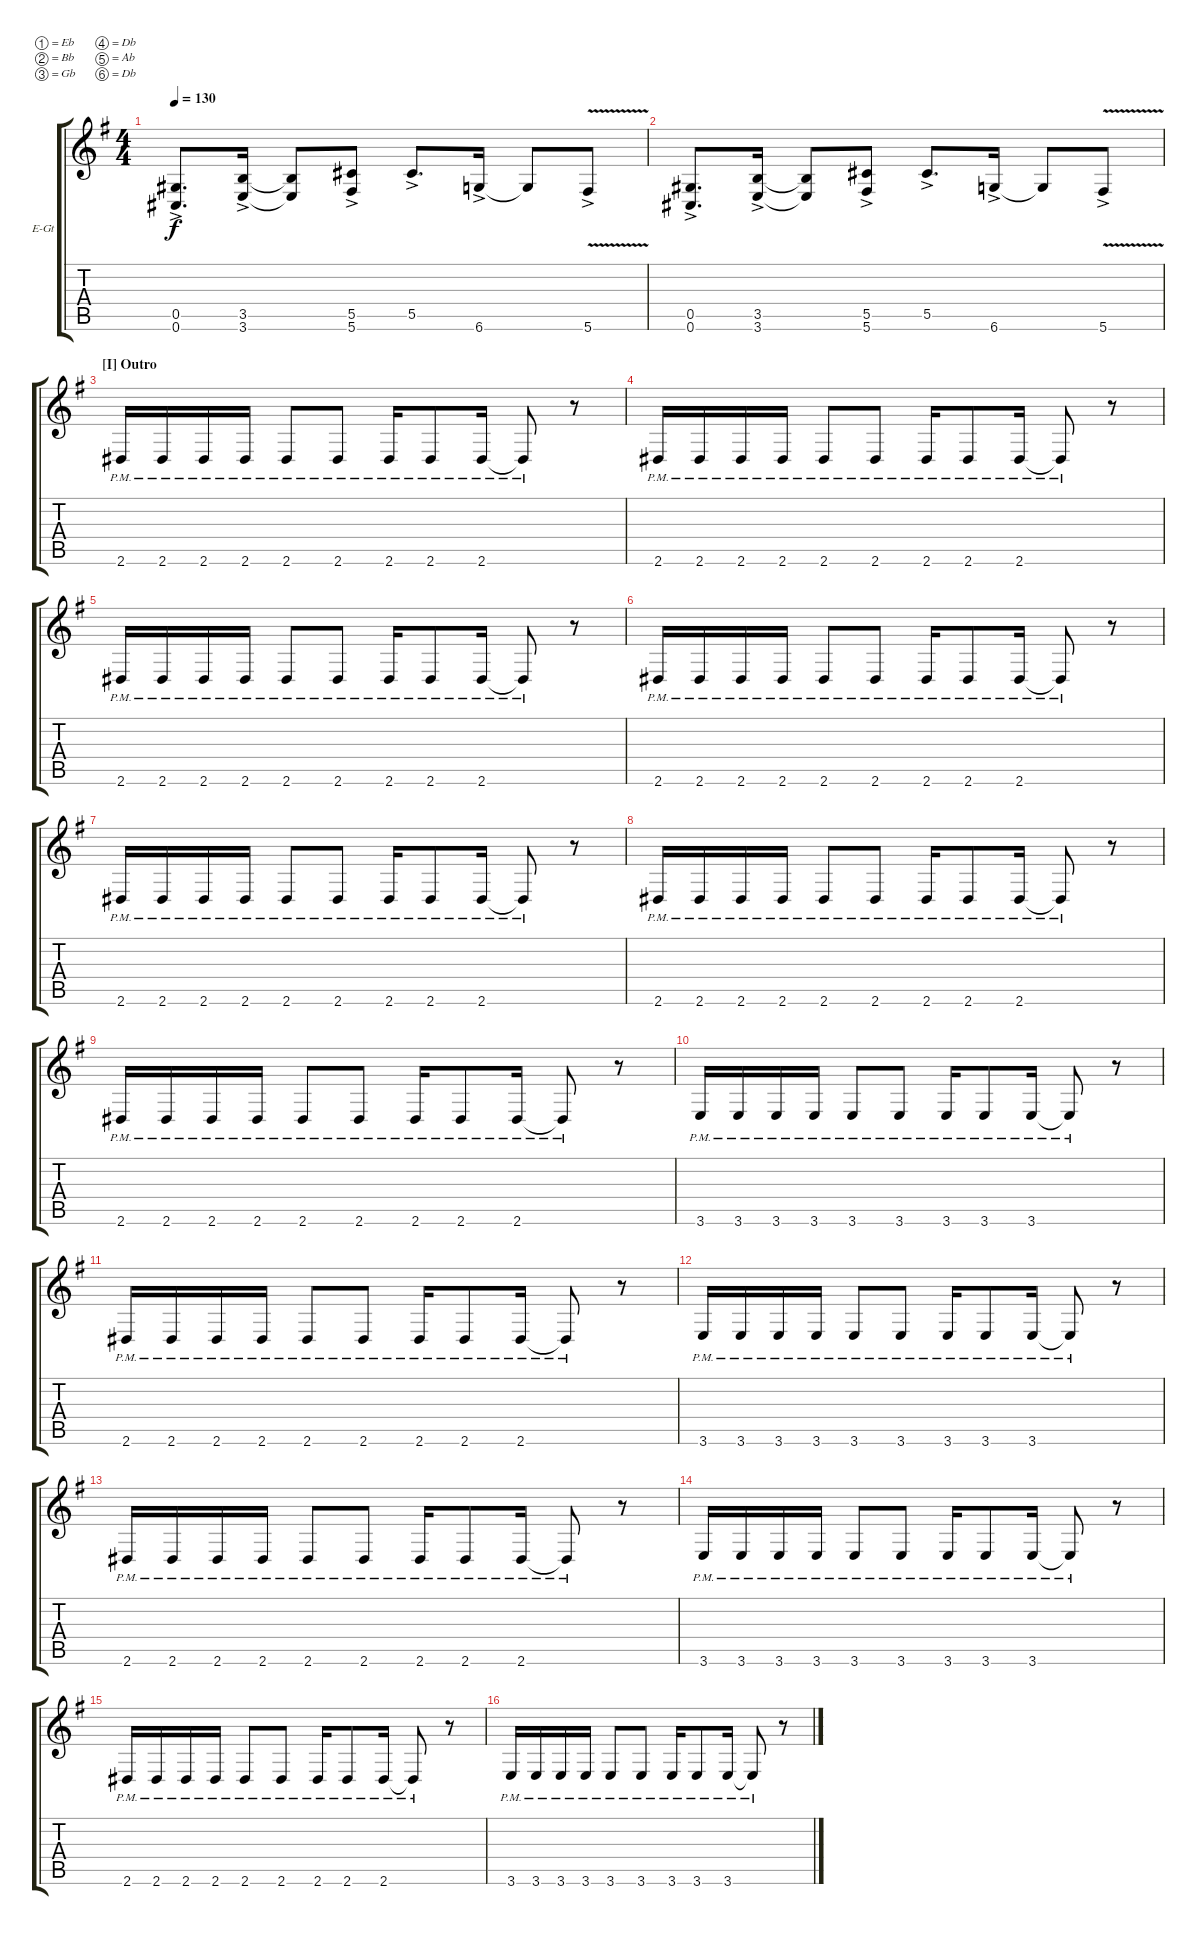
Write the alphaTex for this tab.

\bracketExtendMode groupsimilarinstruments
\firstSystemTrackNameOrientation horizontal
\otherSystemsTrackNameOrientation horizontal
\track ("Gt 1" "E-Gt") {instrument distortionguitar}
\staff {score tabs}
\tuning (Eb4 Bb3 Gb3 Db3 Ab2 Db2)
\ts (4 4)
\tempo 130
\clef g2
\scale
1.03909
\ks g
(0.5{ac} 0.6{ac}).8{d dy f} (3.5{ac} 3.6{ac}).16 (3.5{t} 3.6{t}).8 (5.5{ac} 5.6{ac}).8 5.5{ac}.8{d} 6.6{ac}.16 6.6{t}.8 5.6{v ac}.8 |
\scale
0.960908 (0.5{ac} 0.6{ac}).8{d} (3.5{ac} 3.6{ac}).16 (3.5{t} 3.6{t}).8 (5.5{ac} 5.6{ac}).8 5.5{ac}.8{d} 6.6{ac}.16 6.6{t}.8 5.6{v ac}.8 |
\section ("I" "Outro")
\scale
1.03909 2.6{pm}.16 2.6{pm}.16 2.6{pm}.16 2.6{pm}.16 2.6{pm}.8 2.6{pm}.8 2.6{pm}.16 2.6{pm}.8 2.6{pm}.16 2.6{pm t}.8 r.8 |
\scale
0.960908 2.6{pm}.16 2.6{pm}.16 2.6{pm}.16 2.6{pm}.16 2.6{pm}.8 2.6{pm}.8 2.6{pm}.16 2.6{pm}.8 2.6{pm}.16 2.6{pm t}.8 r.8 |
\scale
1.03909 2.6{pm}.16 2.6{pm}.16 2.6{pm}.16 2.6{pm}.16 2.6{pm}.8 2.6{pm}.8 2.6{pm}.16 2.6{pm}.8 2.6{pm}.16 2.6{pm t}.8 r.8 |
\scale
0.960908 2.6{pm}.16 2.6{pm}.16 2.6{pm}.16 2.6{pm}.16 2.6{pm}.8 2.6{pm}.8 2.6{pm}.16 2.6{pm}.8 2.6{pm}.16 2.6{pm t}.8 r.8 |
\scale
1.03909 2.6{pm}.16 2.6{pm}.16 2.6{pm}.16 2.6{pm}.16 2.6{pm}.8 2.6{pm}.8 2.6{pm}.16 2.6{pm}.8 2.6{pm}.16 2.6{pm t}.8 r.8 |
\scale
0.960908 2.6{pm}.16 2.6{pm}.16 2.6{pm}.16 2.6{pm}.16 2.6{pm}.8 2.6{pm}.8 2.6{pm}.16 2.6{pm}.8 2.6{pm}.16 2.6{pm t}.8 r.8 |
\scale
1.03909 2.6{pm}.16 2.6{pm}.16 2.6{pm}.16 2.6{pm}.16 2.6{pm}.8 2.6{pm}.8 2.6{pm}.16 2.6{pm}.8 2.6{pm}.16 2.6{pm t}.8 r.8 |
\scale
0.960908 3.6{pm}.16 3.6{pm}.16 3.6{pm}.16 3.6{pm}.16 3.6{pm}.8 3.6{pm}.8 3.6{pm}.16 3.6{pm}.8 3.6{pm}.16 3.6{pm t}.8 r.8 |
\scale
1.03909 2.6{pm}.16 2.6{pm}.16 2.6{pm}.16 2.6{pm}.16 2.6{pm}.8 2.6{pm}.8 2.6{pm}.16 2.6{pm}.8 2.6{pm}.16 2.6{pm t}.8 r.8 |
\scale
0.960908 3.6{pm}.16 3.6{pm}.16 3.6{pm}.16 3.6{pm}.16 3.6{pm}.8 3.6{pm}.8 3.6{pm}.16 3.6{pm}.8 3.6{pm}.16 3.6{pm t}.8 r.8 |
\scale
1.03909 2.6{pm}.16 2.6{pm}.16 2.6{pm}.16 2.6{pm}.16 2.6{pm}.8 2.6{pm}.8 2.6{pm}.16 2.6{pm}.8 2.6{pm}.16 2.6{pm t}.8 r.8 |
\scale
0.960908 3.6{pm}.16 3.6{pm}.16 3.6{pm}.16 3.6{pm}.16 3.6{pm}.8 3.6{pm}.8 3.6{pm}.16 3.6{pm}.8 3.6{pm}.16 3.6{pm t}.8 r.8 |
\scale
1.03909 2.6{pm}.16 2.6{pm}.16 2.6{pm}.16 2.6{pm}.16 2.6{pm}.8 2.6{pm}.8 2.6{pm}.16 2.6{pm}.8 2.6{pm}.16 2.6{pm t}.8 r.8 |
\scale
0.960908 3.6{pm}.16 3.6{pm}.16 3.6{pm}.16 3.6{pm}.16 3.6{pm}.8 3.6{pm}.8 3.6{pm}.16 3.6{pm}.8 3.6{pm}.16 3.6{pm t}.8 r.8
